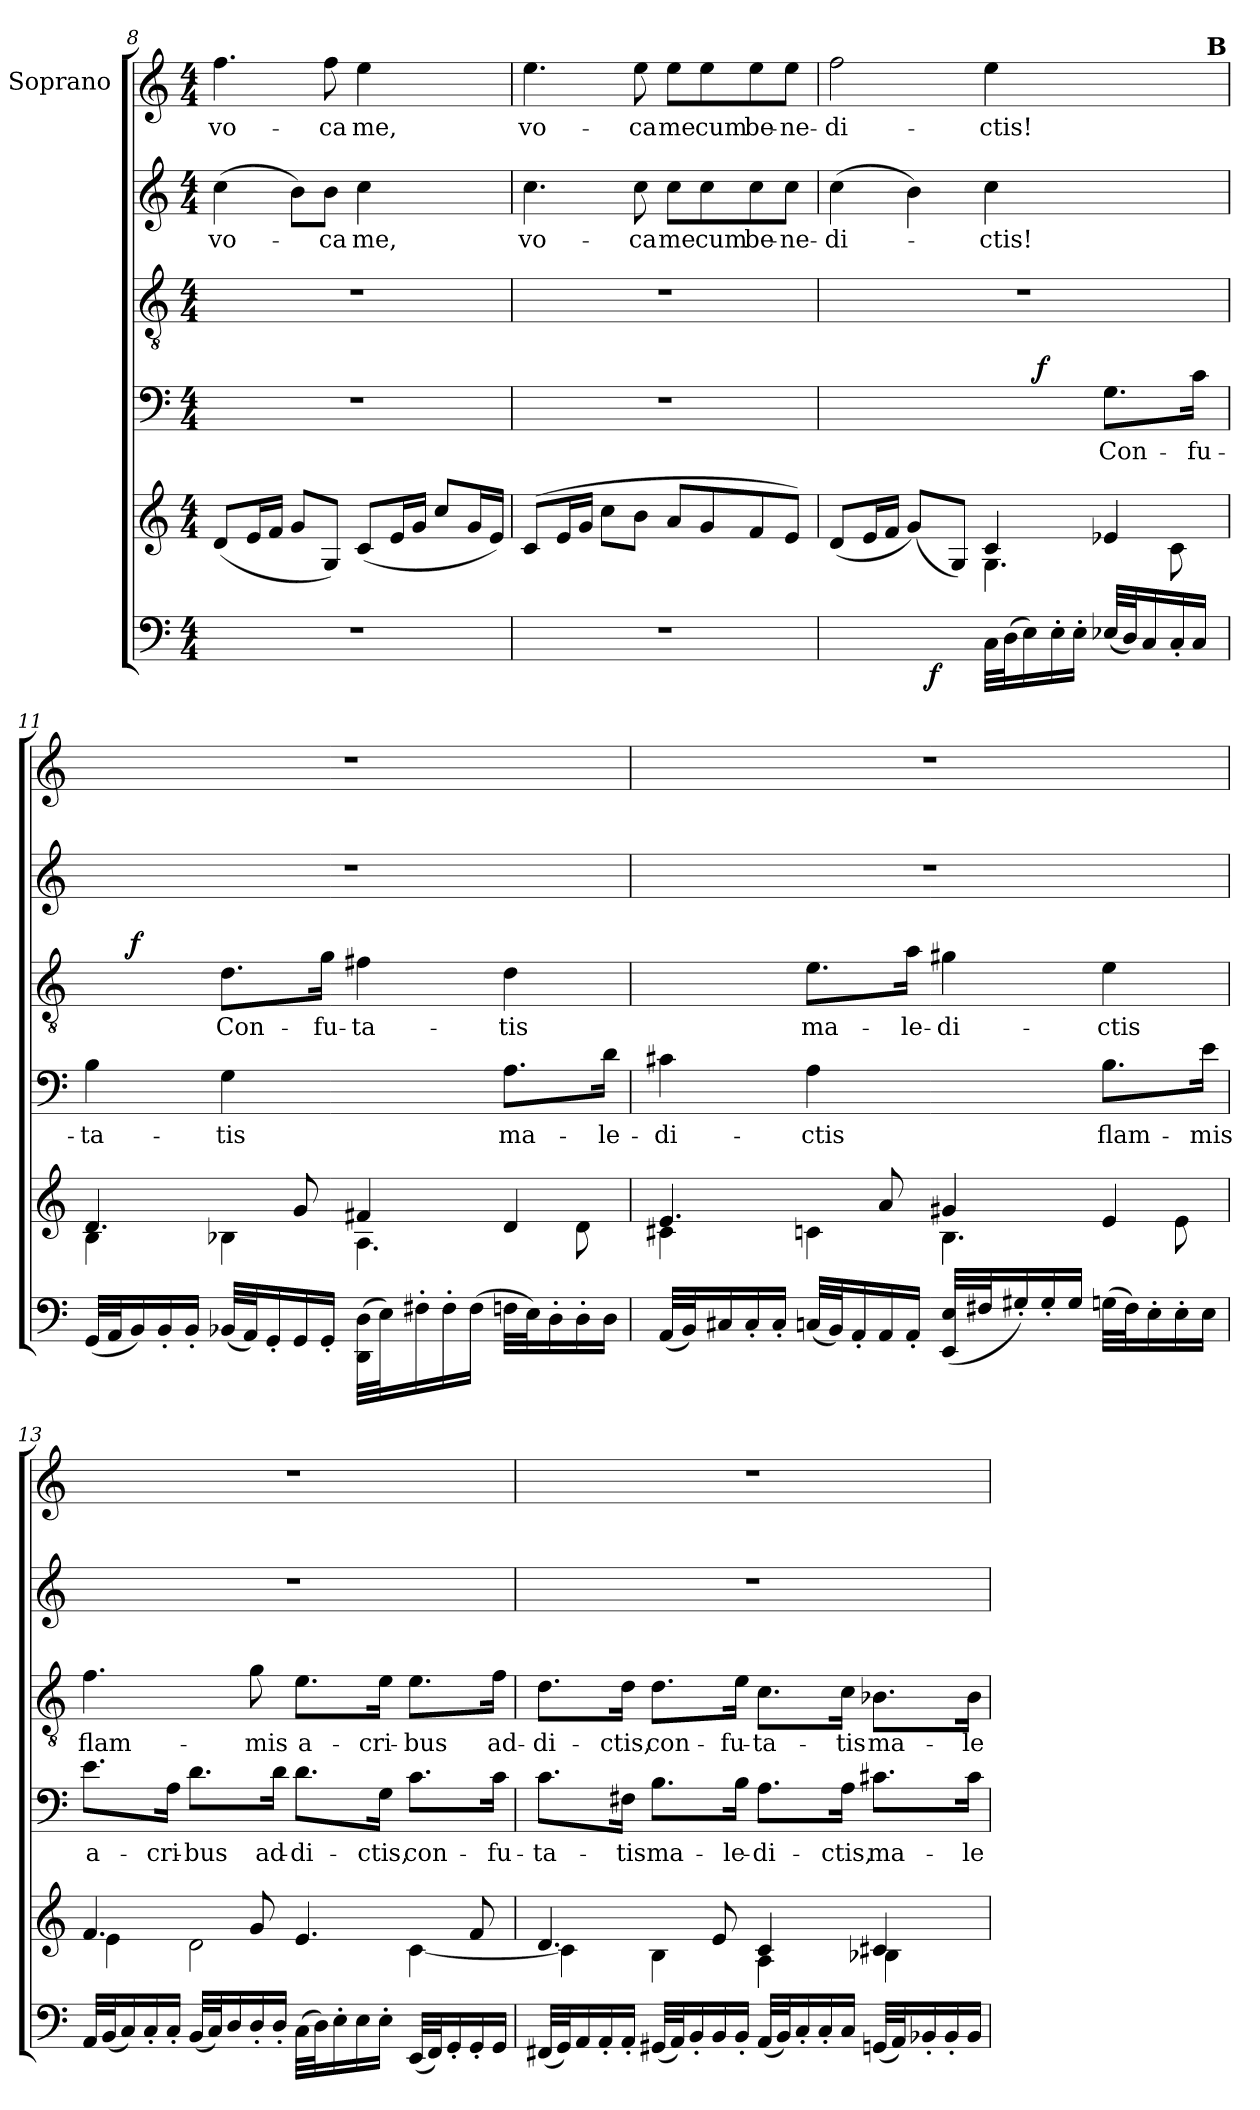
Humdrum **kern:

**kern	**dynam	**kern	**kern	**text	**dynam	**kern	**text	**dynam	**kern	**text	**kern	**text
*part6	*part6	*part5	*part4	*part4	*part4	*part3	*part3	*part3	*part2	*part2	*part1	*part1
*staff6	*staff6	*staff5	*staff4	*staff4	*staff4	*staff3	*staff3	*staff3	*staff2	*staff2	*staff1	*staff1
*	*	*	*	*	*	*	*	*	*	*	*I"Soprano	*
*clefF4	*	*clefG2	*clefF4	*	*	*clefGv2	*	*	*clefG2	*	*clefG2	*
*k[]	*	*k[]	*k[]	*	*	*k[]	*	*	*k[]	*	*k[]	*
*C:	*	*C:	*C:	*	*	*C:	*	*	*C:	*	*C:	*
*M4/4	*	*M4/4	*M4/4	*	*	*M4/4	*	*	*M4/4	*	*M4/4	*
=8	=8	=8	=8	=8	=8	=8	=8	=8	=8	=8	=8	=8
!	!	!	!	!	!	!	!	!	!	!LO:LY:b	!	!LO:LY:b
1r	.	(<8d/L	1r	.	.	1r	.	.	(>4cc\	vo-	4.ff\	vo-
.	.	16e/L	.	.	.	.	.	.	.	.	.	.
.	.	16f/JJ	.	.	.	.	.	.	.	.	.	.
.	.	8g/L	.	.	.	.	.	.	8b\L)	.	.	.
!	!	!	!	!	!	!	!	!	!	!LO:LY:b	!	!LO:LY:b
.	.	8G/J)	.	.	.	.	.	.	8b\J	-ca	8ff\	-ca
!	!	!	!	!	!	!	!	!	!	!LO:LY:b	!	!LO:LY:b
.	.	(<8c/L	.	.	.	.	.	.	4cc\	me,	4ee\	me,
.	.	16e/L	.	.	.	.	.	.	.	.	.	.
.	.	16g/JJ	.	.	.	.	.	.	.	.	.	.
.	.	8cc/L	.	.	.	.	.	.	4ryy	.	4ryy	.
.	.	16g/L	.	.	.	.	.	.	.	.	.	.
.	.	16e/JJ)	.	.	.	.	.	.	.	.	.	.
=9	=9	=9	=9	=9	=9	=9	=9	=9	=9	=9	=9	=9
!	!	!	!	!	!	!	!	!	!	!LO:LY:b	!	!LO:LY:b
1r	.	(<8c/L	1r	.	.	1r	.	.	4.cc\	vo-	4.ee\	vo-
.	.	16e/L	.	.	.	.	.	.	.	.	.	.
.	.	16g/JJ	.	.	.	.	.	.	.	.	.	.
.	.	8cc\L	.	.	.	.	.	.	.	.	.	.
!	!	!	!	!	!	!	!	!	!	!LO:LY:b	!	!LO:LY:b
.	.	8b\J	.	.	.	.	.	.	8cc\	-ca	8ee\	-ca
!	!	!	!	!	!	!	!	!	!	!LO:LY:b	!	!LO:LY:b
.	.	8a/L	.	.	.	.	.	.	8cc\L	me	8ee\L	me
!	!	!	!	!	!	!	!	!	!	!LO:LY:b	!	!LO:LY:b
.	.	8g/	.	.	.	.	.	.	8cc\	cum	8ee\	cum
!	!	!	!	!	!	!	!	!	!	!LO:LY:b	!	!LO:LY:b
.	.	8f/	.	.	.	.	.	.	8cc\	be-	8ee\	be-
!	!	!	!	!	!	!	!	!	!	!LO:LY:b	!	!LO:LY:b
.	.	8e/J)	.	.	.	.	.	.	8cc\J	-ne-	8ee\J	-ne-
!!LO:PB:g=z
=10	=10	=10	=10	=10	=10	=10	=10	=10	=10	=10	=10	=10
*	*	*	*	*	*	*	*	*	*	*	*MM53	*
*	*	*^	*	*	*	*	*	*	*	*	*	*
!	!	!	!	!	!	!	!	!	!	!	!LO:LY:b	!	!LO:LY:b
*^	*	*	*	*^	*	*	*	*	*	*	*	*	*
2ryy	4ryy	.	(<8d/L	2ryy	2.ryy	2ryy	.	.	1r	.	.	(>4cc\	-di-	2ff\	-di-
.	.	.	16e/L	.	.	.	.	.	.	.	.	.	.	.	.
.	.	.	16f/JJ	.	.	.	.	.	.	.	.	.	.	.	.
.	16ryy	.	(<8g/L)	.	.	.	.	.	.	.	.	4b\)	.	.	.
!	!	!LO:DY:b	!	!	!	!	!	!	!	!	!	!	!	!	!
.	2ryy	f	.	.	.	.	.	.	.	.	.	.	.	.	.
.	.	.	8G/J)	.	.	.	.	.	.	.	.	.	.	.	.
!	!	!	!	!	!	!	!	!	!	!	!	!	!LO:LY:b	!	!LO:LY:b
32C\LLL	.	.	4c/	4.G\	.	16.ryy	.	.	.	.	.	4cc\	-ctis!	4ee\	-ctis!
(>32D\J	.	.	.	.	.	.	.	.	.	.	.	.	.	.	.
16E\)	.	.	.	.	.	.	.	.	.	.	.	.	.	.	.
!	!	!	!	!	!	!	!	!LO:DY:a	!	!	!	!	!	!	!
.	.	.	.	.	.	4ryy	.	f	.	.	.	.	.	.	.
16E'>\	.	.	.	.	.	.	.	.	.	.	.	.	.	.	.
16E'>\JJ	.	.	.	.	.	.	.	.	.	.	.	.	.	.	.
!	!	!	!	!	!	!	!LO:LY:b	!	!	!	!	!	!	!	!
(>32E-X/LLL	.	.	4e-X/	.	8.G\L	.	Con-	.	.	.	.	4ryy	.	8..ryy	.
32D/J)	.	.	.	.	.	.	.	.	.	.	.	.	.	.	.
16C/	8.ryy	.	.	.	.	.	.	.	.	.	.	.	.	.	.
.	.	.	.	.	.	8ryy	.	.	.	.	.	.	.	.	.
16C'</	.	.	.	8c\	.	.	.	.	.	.	.	.	.	.	.
!	!	!	!	!	!	!	!LO:LY:b	!	!	!	!	!	!	!	!
16C/JJ	.	.	.	.	16c\Jk	.	-fu-	.	.	.	.	.	.	.	.
!	!	!	!	!	!	!	!	!	!	!	!	!	!	!LO:TX:a:B:t=B	!
.	.	.	.	.	.	32ryy	.	.	.	.	.	.	.	32ryy	.
=11	=11	=11	=11	=11	=11	=11	=11	=11	=11	=11	=11	=11	=11	=11	=11
!	!	!	!	!	!	!	!LO:LY:b	!	!	!	!	!	!	!	!
*v	*v	*	*	*	*v	*v	*	*	*^	*	*	*	*	*	*
(<32GG/LLL	.	4.d/	4B\	4B\	-ta-	.	4ryy	16ryy	.	.	1r	.	1r	.
32AA/J	.	.	.	.	.	.	.	.	.	.	.	.	.	.
!	!	!	!	!	!	!	!	!	!	!LO:DY:a	!	!	!	!
16BB/)	.	.	.	.	.	.	.	2...ryy	.	f	.	.	.	.
16BB'</	.	.	.	.	.	.	.	.	.	.	.	.	.	.
16BB'</JJ	.	.	.	.	.	.	.	.	.	.	.	.	.	.
!	!	!	!	!	!LO:LY:b	!	!	!	!LO:LY:b	!	!	!	!	!
(<32BB-X/LLL	.	.	4B-X\	4G\	-tis	.	8.d\L	.	Con-	.	.	.	.	.
32AA/J)	.	.	.	.	.	.	.	.	.	.	.	.	.	.
16GG'</	.	.	.	.	.	.	.	.	.	.	.	.	.	.
16GG/	.	8g/	.	.	.	.	.	.	.	.	.	.	.	.
!	!	!	!	!	!	!	!	!	!LO:LY:b	!	!	!	!	!
16GG'</JJ	.	.	.	.	.	.	16g\Jk	.	-fu-	.	.	.	.	.
!	!	!	!	!	!	!	!	!	!LO:LY:b	!	!	!	!	!
(>32DD\ 32D\LLL	.	4f#X/	4.A\	4ryy	.	.	4f#X\	.	-ta-	.	.	.	.	.
32E\J)	.	.	.	.	.	.	.	.	.	.	.	.	.	.
16F#X'>\	.	.	.	.	.	.	.	.	.	.	.	.	.	.
16F#'>\	.	.	.	.	.	.	.	.	.	.	.	.	.	.
(>16F#\JJ	.	.	.	.	.	.	.	.	.	.	.	.	.	.
!	!	!	!	!	!LO:LY:b	!	!	!	!LO:LY:b	!	!	!	!	!
32Fn\LLL	.	4d/	.	8.A\L	ma-	.	4d\	.	-tis	.	.	.	.	.
32E\J)	.	.	.	.	.	.	.	.	.	.	.	.	.	.
16D'>\	.	.	.	.	.	.	.	.	.	.	.	.	.	.
16D'>\	.	.	8d\	.	.	.	.	.	.	.	.	.	.	.
!	!	!	!	!	!LO:LY:b	!	!	!	!	!	!	!	!	!
16D\JJ	.	.	.	16d\Jk	-le-	.	.	.	.	.	.	.	.	.
=12	=12	=12	=12	=12	=12	=12	=12	=12	=12	=12	=12	=12	=12	=12
!	!	!	!	!	!LO:LY:b	!	!	!	!	!	!	!	!	!
*	*	*	*	*	*	*	*v	*v	*	*	*	*	*	*
(<32AA/LLL	.	4.e/	4c#X\	4c#X\	-di-	.	4ryy	.	.	1r	.	1r	.
32BB/J)	.	.	.	.	.	.	.	.	.	.	.	.	.
16C#X/	.	.	.	.	.	.	.	.	.	.	.	.	.
16C#'</	.	.	.	.	.	.	.	.	.	.	.	.	.
16C#'</JJ	.	.	.	.	.	.	.	.	.	.	.	.	.
!	!	!	!	!	!LO:LY:b	!	!	!LO:LY:b	!	!	!	!	!
(<32Cn/LLL	.	.	4cn\	4A\	-ctis	.	8.e\L	ma-	.	.	.	.	.
32BB/J)	.	.	.	.	.	.	.	.	.	.	.	.	.
16AA'</	.	.	.	.	.	.	.	.	.	.	.	.	.
16AA/	.	8a/	.	.	.	.	.	.	.	.	.	.	.
!	!	!	!	!	!	!	!	!LO:LY:b	!	!	!	!	!
16AA'</JJ	.	.	.	.	.	.	16a\Jk	-le-	.	.	.	.	.
!	!	!	!	!	!	!	!	!LO:LY:b	!	!	!	!	!
(<32EE/ 32E/LLL	.	4g#X/	4.B\	4ryy	.	.	4g#X\	-di-	.	.	.	.	.
32F#X/J	.	.	.	.	.	.	.	.	.	.	.	.	.
16G#X'</)	.	.	.	.	.	.	.	.	.	.	.	.	.
16G#'</	.	.	.	.	.	.	.	.	.	.	.	.	.
16G#/JJ	.	.	.	.	.	.	.	.	.	.	.	.	.
!	!	!	!	!	!LO:LY:b	!	!	!LO:LY:b	!	!	!	!	!
(>32Gn\LLL	.	4e/	.	8.B\L	flam-	.	4e\	-ctis	.	.	.	.	.
32F#\J)	.	.	.	.	.	.	.	.	.	.	.	.	.
16E'>\	.	.	.	.	.	.	.	.	.	.	.	.	.
16E'>\	.	.	8e\	.	.	.	.	.	.	.	.	.	.
!	!	!	!	!	!LO:LY:b	!	!	!	!	!	!	!	!
16E\JJ	.	.	.	16e\Jk	-mis	.	.	.	.	.	.	.	.
!!LO:LB:g=z
=13	=13	=13	=13	=13	=13	=13	=13	=13	=13	=13	=13	=13	=13
!	!	!	!	!	!LO:LY:b	!	!	!LO:LY:b	!	!	!	!	!
32AA/LLL	.	4.f/	4e\	8.e\L	a-	.	4.f\	flam-	.	1r	.	1r	.
(<32BB/J	.	.	.	.	.	.	.	.	.	.	.	.	.
16C/)	.	.	.	.	.	.	.	.	.	.	.	.	.
16C'</	.	.	.	.	.	.	.	.	.	.	.	.	.
!	!	!	!	!	!LO:LY:b	!	!	!	!	!	!	!	!
16C'</JJ	.	.	.	16A\Jk	-cri-	.	.	.	.	.	.	.	.
!	!	!	!	!	!LO:LY:b	!	!	!	!	!	!	!	!
(<32BB/LLL	.	.	2d\	8.d\L	-bus	.	.	.	.	.	.	.	.
32C/J)	.	.	.	.	.	.	.	.	.	.	.	.	.
16D/	.	.	.	.	.	.	.	.	.	.	.	.	.
!	!	!	!	!	!	!	!	!LO:LY:b	!	!	!	!	!
16D'</	.	8g/	.	.	.	.	8g\	-mis	.	.	.	.	.
!	!	!	!	!	!LO:LY:b	!	!	!	!	!	!	!	!
16D'</JJ	.	.	.	16d\Jk	ad-	.	.	.	.	.	.	.	.
!	!	!	!	!	!LO:LY:b	!	!	!LO:LY:b	!	!	!	!	!
(>32C\LLL	.	4.e/	.	8.d\L	-di-	.	8.e\L	a-	.	.	.	.	.
32D\J)	.	.	.	.	.	.	.	.	.	.	.	.	.
16E'>\	.	.	.	.	.	.	.	.	.	.	.	.	.
16E\	.	.	.	.	.	.	.	.	.	.	.	.	.
!	!	!	!	!	!LO:LY:b	!	!	!LO:LY:b	!	!	!	!	!
16E'>\JJ	.	.	.	16G\Jk	-ctis,	.	16e\Jk	-cri-	.	.	.	.	.
!	!	!	!	!	!LO:LY:b	!	!	!LO:LY:b	!	!	!	!	!
(<32EE/LLL	.	.	[>4c\	8.c\L	con-	.	8.e\L	-bus	.	.	.	.	.
32FF/J)	.	.	.	.	.	.	.	.	.	.	.	.	.
16GG'</	.	.	.	.	.	.	.	.	.	.	.	.	.
16GG'</	.	8f/	.	.	.	.	.	.	.	.	.	.	.
!	!	!	!	!	!LO:LY:b	!	!	!LO:LY:b	!	!	!	!	!
16GG/JJ	.	.	.	16c\Jk	-fu-	.	16f\Jk	ad-	.	.	.	.	.
=14	=14	=14	=14	=14	=14	=14	=14	=14	=14	=14	=14	=14	=14
!	!	!	!	!	!LO:LY:b	!	!	!LO:LY:b	!	!	!	!	!
(<32FF#X/LLL	.	4.d/	4c\]	8.c\L	-ta-	.	8.d\L	-di-	.	1r	.	1r	.
32GG/J)	.	.	.	.	.	.	.	.	.	.	.	.	.
16AA/	.	.	.	.	.	.	.	.	.	.	.	.	.
16AA'</	.	.	.	.	.	.	.	.	.	.	.	.	.
!	!	!	!	!	!LO:LY:b	!	!	!LO:LY:b	!	!	!	!	!
16AA'</JJ	.	.	.	16F#X\Jk	-tis	.	16d\Jk	-ctis,	.	.	.	.	.
!	!	!	!	!	!LO:LY:b	!	!	!LO:LY:b	!	!	!	!	!
(<32GG#X/LLL	.	.	4B\	8.B\L	ma-	.	8.d\L	con-	.	.	.	.	.
32AA/J)	.	.	.	.	.	.	.	.	.	.	.	.	.
16BB'</	.	.	.	.	.	.	.	.	.	.	.	.	.
16BB/	.	8e/	.	.	.	.	.	.	.	.	.	.	.
!	!	!	!	!	!LO:LY:b	!	!	!LO:LY:b	!	!	!	!	!
16BB'</JJ	.	.	.	16B\Jk	-le-	.	16e\Jk	-fu-	.	.	.	.	.
!	!	!	!	!	!LO:LY:b	!	!	!LO:LY:b	!	!	!	!	!
(<32AA/LLL	.	4c/	4A\	8.A\L	-di-	.	8.c\L	-ta-	.	.	.	.	.
32BB/J)	.	.	.	.	.	.	.	.	.	.	.	.	.
16C'</	.	.	.	.	.	.	.	.	.	.	.	.	.
16C'</	.	.	.	.	.	.	.	.	.	.	.	.	.
!	!	!	!	!	!LO:LY:b	!	!	!LO:LY:b	!	!	!	!	!
16C/JJ	.	.	.	16A\Jk	-ctis,	.	16c\Jk	-tis	.	.	.	.	.
!	!	!	!	!	!LO:LY:b	!	!	!LO:LY:b	!	!	!	!	!
(<32GGn/LLL	.	4c#X/	4B-X\	8.c#X\L	ma-	.	8.B-X\L	ma-	.	.	.	.	.
32AA/J)	.	.	.	.	.	.	.	.	.	.	.	.	.
16BB-X'</	.	.	.	.	.	.	.	.	.	.	.	.	.
16BB-'</	.	.	.	.	.	.	.	.	.	.	.	.	.
!	!	!	!	!	!LO:LY:b	!	!	!LO:LY:b	!	!	!	!	!
16BB-/JJ	.	.	.	16c#\Jk	-le-	.	16B-\Jk	-le-	.	.	.	.	.
*	*	*v	*v	*	*	*	*	*	*	*	*	*	*
=	=	=	=	=	=	=	=	=	=	=	=	=
*-	*-	*-	*-	*-	*-	*-	*-	*-	*-	*-	*-	*-
